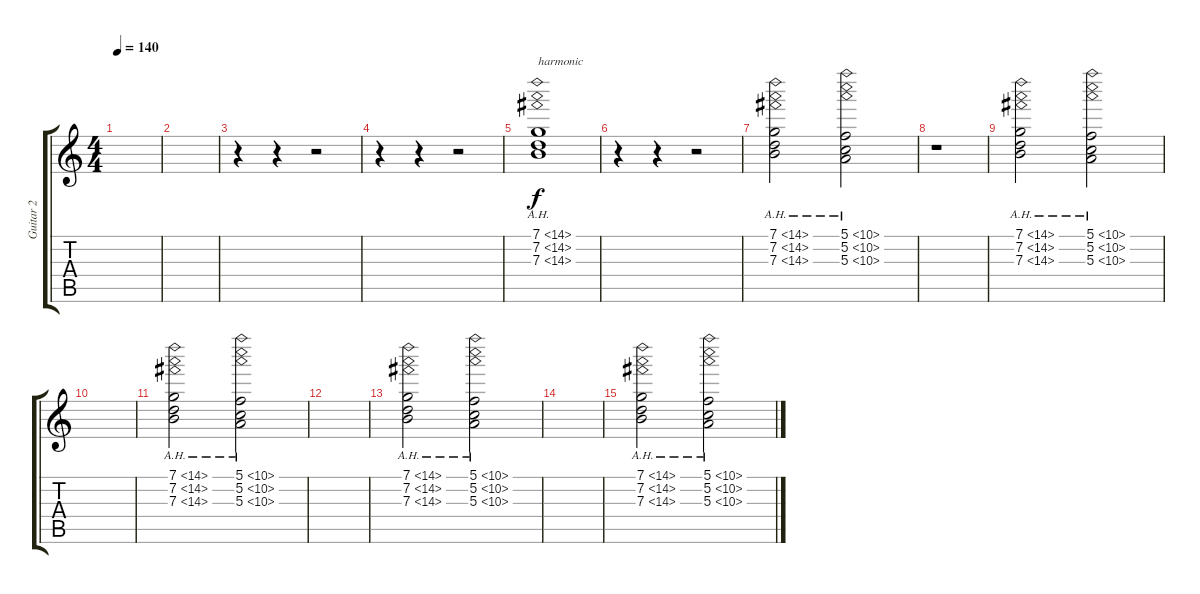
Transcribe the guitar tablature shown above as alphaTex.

\track ("Guitar 2" "Guitar 2") {instrument acousticguitarsteel}
\staff {score tabs}
\tuning (E3 C4 G3 C3 G2 C2) {hide}
\ts (4 4)
\tempo 140
\clef g2
\ks c
|
|
r.4 r.4 r.2 |
r.4 r.4 r.2 |
(7.1{ah 7} 7.2{ah 7} 7.3{ah 7}).1{txt "harmonic"} |
r.4 r.4 r.2 |
(7.1{ah 7} 7.2{ah 7} 7.3{ah 7}).2 (5.1{ah 5} 5.2{ah 5} 5.3{ah 5}).2 |
r.1 |
(7.1{ah 7} 7.2{ah 7} 7.3{ah 7}).2 (5.1{ah 5} 5.2{ah 5} 5.3{ah 5}).2 |
|
(7.1{ah 7} 7.2{ah 7} 7.3{ah 7}).2 (5.1{ah 5} 5.2{ah 5} 5.3{ah 5}).2 |
|
(7.1{ah 7} 7.2{ah 7} 7.3{ah 7}).2 (5.1{ah 5} 5.2{ah 5} 5.3{ah 5}).2 |
|
(7.1{ah 7} 7.2{ah 7} 7.3{ah 7}).2 (5.1{ah 5} 5.2{ah 5} 5.3{ah 5}).2
